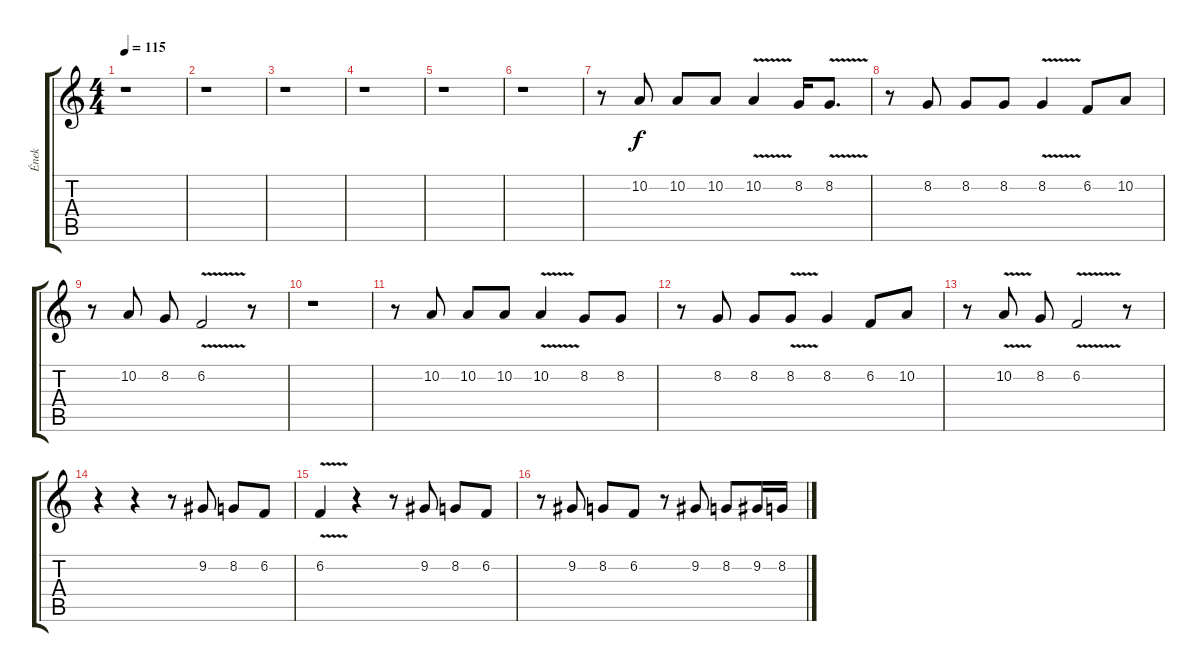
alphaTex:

\track ("Ének" "Ének") {instrument tuba}
\staff {score tabs}
\tuning (E4 B3 G3 D3 A2 E2) {hide}
\ts (4 4)
\tempo 115
\clef g2
\ks c
r.1{dy f} |
r.1 |
r.1 |
r.1 |
r.1 |
r.1 |
r.8 10.2.8 10.2.8 10.2.8 10.2{v}.4 8.2.16 8.2{v}.8{d} |
r.8 8.2.8 8.2.8 8.2.8 8.2{v}.4 6.2.8 10.2.8 |
r.8 10.2.8 8.2.8 6.2{v}.2 r.8 |
r.1 |
r.8 10.2.8 10.2.8 10.2.8 10.2{v}.4 8.2.8 8.2.8 |
r.8 8.2.8 8.2.8 8.2{v}.8 8.2.4 6.2.8 10.2.8 |
r.8 10.2{v}.8 8.2.8 6.2{v}.2 r.8 |
r.4 r.4 r.8 9.2.8 8.2.8 6.2.8 |
6.2{v}.4 r.4 r.8 9.2.8 8.2.8 6.2.8 |
r.8 9.2.8 8.2.8 6.2.8 r.8 9.2.8 8.2.8 9.2.16 8.2.16
